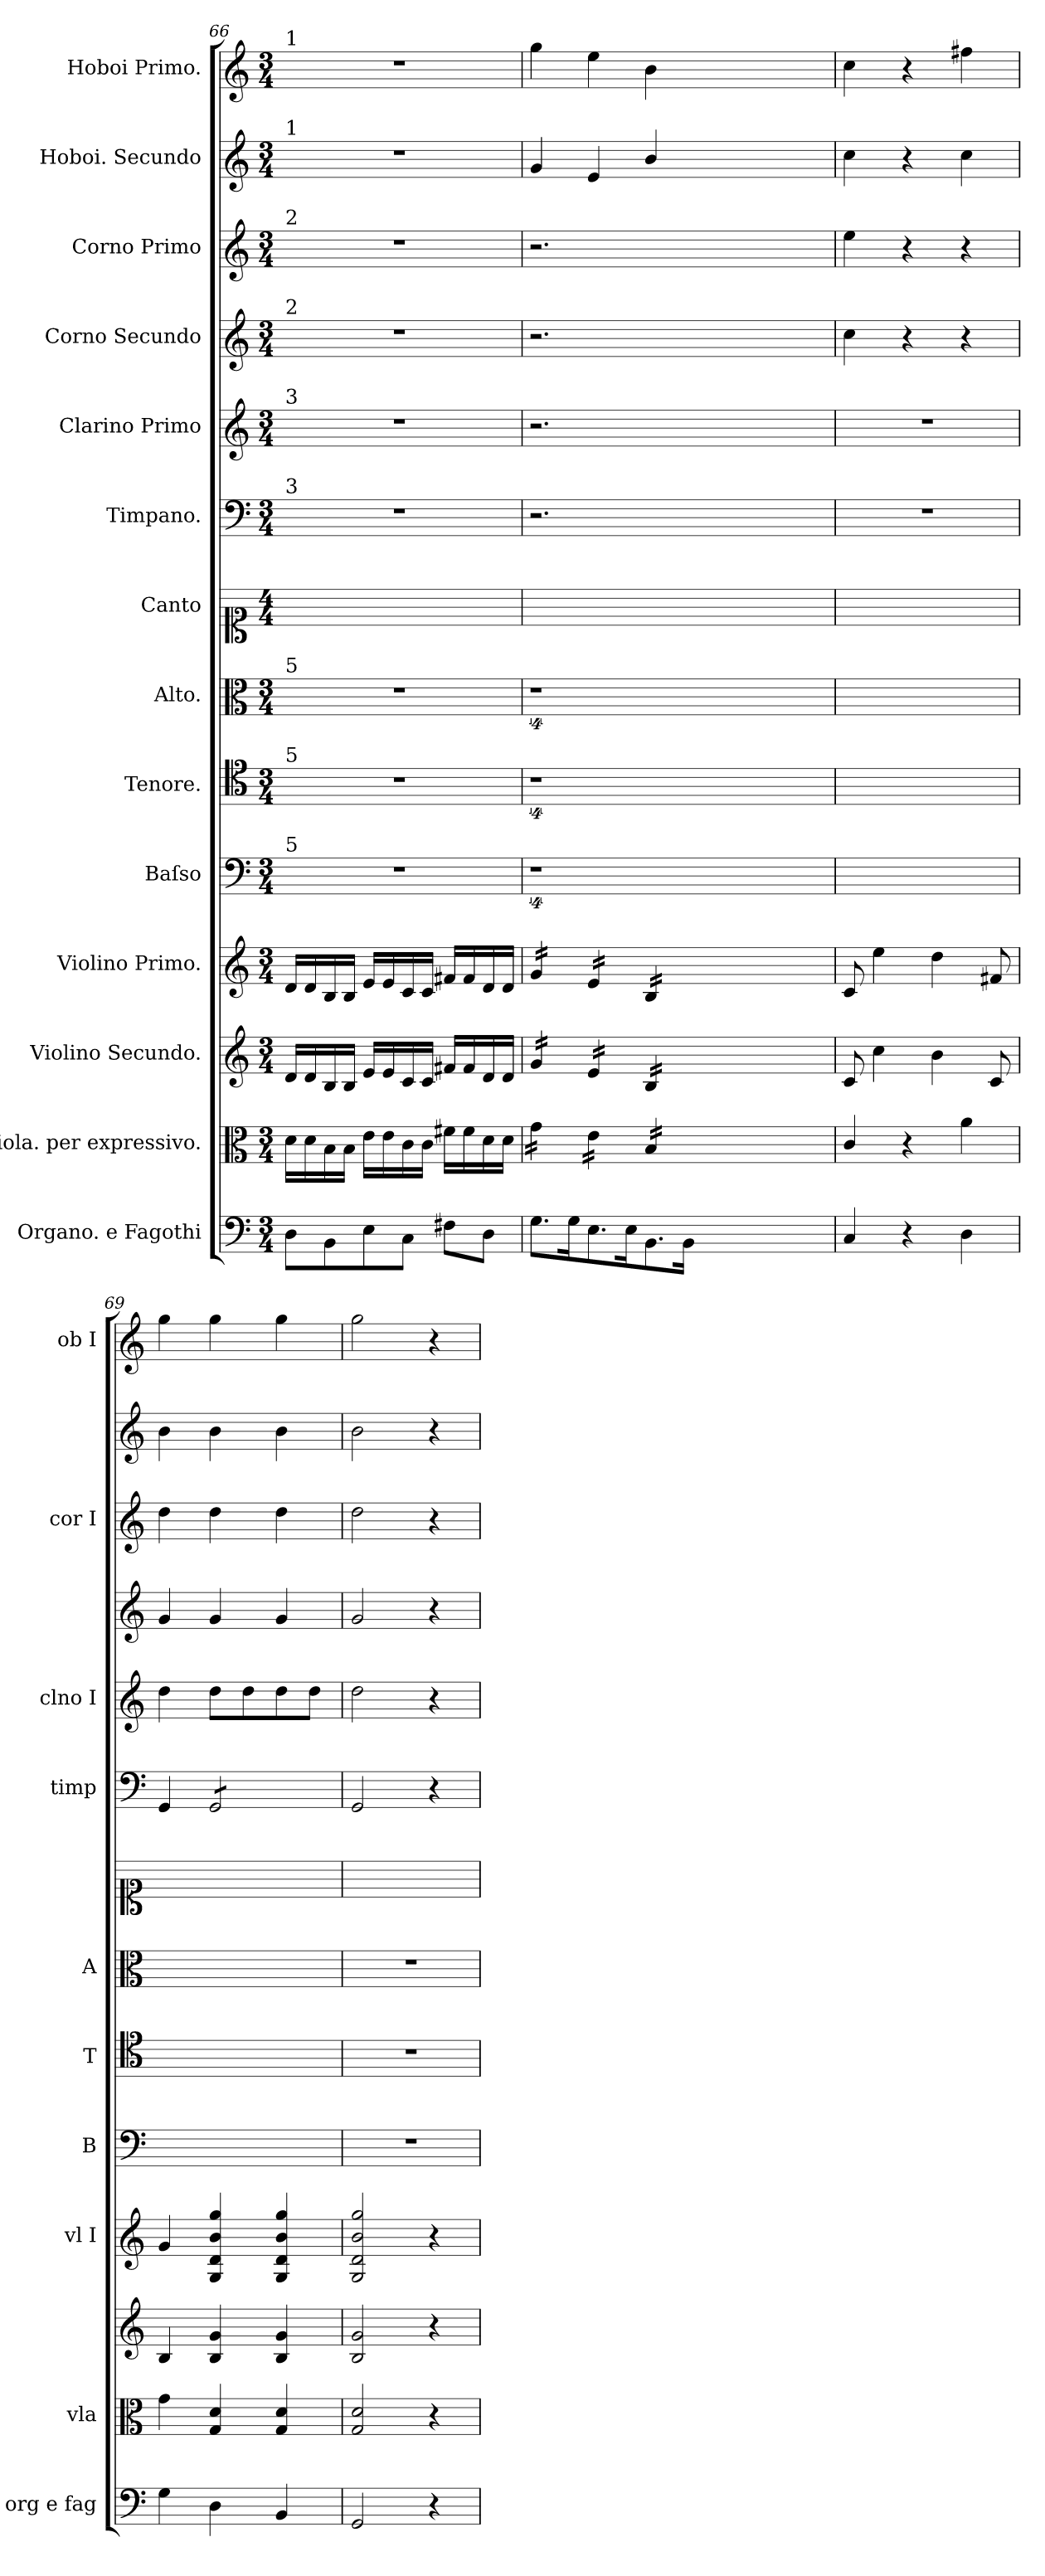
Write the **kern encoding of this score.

**kern	**kern	**kern	**kern	**kern	**kern	**kern	**kern	**kern	**kern	**kern	**kern	**kern	**kern
*part14	*part13	*part12	*part11	*part10	*part9	*part8	*part7	*part6	*part5	*part4	*part3	*part2	*part1
*staff14	*staff13	*staff12	*staff11	*staff10	*staff9	*staff8	*staff7	*staff6	*staff5	*staff4	*staff3	*staff2	*staff1
*I"Organo. e Fagothi	*I"Viola. per expressivo.	*I"Violino Secundo.	*I"Violino Primo.	*I"Baſso	*I"Tenore.	*I"Alto.	*I"Canto	*I"Timpano.	*I"Clarino Primo	*I"Corno Secundo	*I"Corno Primo	*I"Hoboi. Secundo	*I"Hoboi Primo.
*I'org e fag	*I'vla	*	*I'vl I	*I'B	*I'T	*I'A	*	*I'timp	*I'clno I	*	*I'cor I	*	*I'ob I
*clefF4	*clefC3	*clefG2	*clefG2	*clefF4	*clefC4	*clefC3	*clefC1	*clefF4	*clefG2	*clefG2	*clefG2	*clefG2	*clefG2
*k[]	*k[]	*k[]	*k[]	*k[]	*k[]	*k[]	*k[]	*k[]	*k[]	*k[]	*k[]	*k[]	*k[]
*C:	*C:	*C:	*C:	*C:	*C:	*C:	*C:	*C:	*C:	*C:	*C:	*C:	*C:
*M3/4	*M3/4	*M3/4	*M3/4	*M3/4	*M3/4	*M3/4	*M4/4	*M3/4	*M3/4	*M3/4	*M3/4	*M3/4	*M3/4
=66	=66	=66	=66	=66	=66	=66	=66	=66	=66	=66	=66	=66	=66
!	!	!	!	!	!	!	!	!	!	!	!	!	!LO:TX:a:t=1
!	!	!	!	!	!	!	!	!	!	!	!	!LO:TX:a:t=1	!
!	!	!	!	!	!	!	!	!	!	!	!LO:TX:a:t=2	!	!
!	!	!	!	!	!	!	!	!	!	!LO:TX:a:t=2	!	!	!
!	!	!	!	!	!	!	!	!	!LO:TX:a:t=3	!	!	!	!
!	!	!	!	!	!	!	!	!LO:TX:a:t=3	!	!	!	!	!
!	!	!	!	!	!	!LO:TX:a:t=5	!	!	!	!	!	!	!
!	!	!	!	!	!LO:TX:a:t=5	!	!	!	!	!	!	!	!
!	!	!	!	!LO:TX:a:t=5	!	!	!	!	!	!	!	!	!
8D\L	16d\LL	16d/LL	16d/LL	2.r	2.r	2.r	2.ryy	2.r	2.r	2.r	2.r	2.r	2.r
.	16d\	16d/	16d/	.	.	.	.	.	.	.	.	.	.
8BB\	16B\	16B/	16B/	.	.	.	.	.	.	.	.	.	.
.	16B\JJ	16B/JJ	16B/JJ	.	.	.	.	.	.	.	.	.	.
8E\	16e\LL	16e/LL	16e/LL	.	.	.	.	.	.	.	.	.	.
.	16e\	16e/	16e/	.	.	.	.	.	.	.	.	.	.
8C\J	16c\	16c/	16c/	.	.	.	.	.	.	.	.	.	.
.	16c\JJ	16c/JJ	16c/JJ	.	.	.	.	.	.	.	.	.	.
8F#X\L	16f#X\LL	16f#X/LL	16f#X/LL	.	.	.	.	.	.	.	.	.	.
.	16f#\	16f#/	16f#/	.	.	.	.	.	.	.	.	.	.
8D\J	16d\	16d/	16d/	.	.	.	.	.	.	.	.	.	.
.	16d\JJ	16d/JJ	16d/JJ	.	.	.	.	.	.	.	.	.	.
=67	=67	=67	=67	=67	=67	=67	=67	=67	=67	=67	=67	=67	=67
*	*tremolo	*	*	*	*	*	*	*	*	*	*	*	*
*	*	*tremolo	*	*	*	*	*	*	*	*	*	*	*
*	*	*	*tremolo	*	*	*	*	*	*	*	*	*	*
8.G\L	16g\LL	16g/LL	16g/LL	4%9r	4%9r	4%9r	2.ryy	2.r	2.r	2.r	2.r	4g/	4gg\
.	16g\	16g/	16g/	.	.	.	.	.	.	.	.	.	.
.	16g\	16g/	16g/	.	.	.	.	.	.	.	.	.	.
16G\K	16g\JJ	16g/JJ	16g/JJ	.	.	.	.	.	.	.	.	.	.
8.E\	16e\LL	16e/LL	16e/LL	.	.	.	.	.	.	.	.	4e/	4ee\
.	16e\	16e/	16e/	.	.	.	.	.	.	.	.	.	.
.	16e\	16e/	16e/	.	.	.	.	.	.	.	.	.	.
16E\K	16e\JJ	16e/JJ	16e/JJ	.	.	.	.	.	.	.	.	.	.
8.BB\	16B/LL	16B/LL	16B/LL	.	.	.	.	.	.	.	.	4b/	4b\
.	16B/	16B/	16B/	.	.	.	.	.	.	.	.	.	.
.	16B/	16B/	16B/	.	.	.	.	.	.	.	.	.	.
16BB\Jk	16B/JJ	16B/JJ	16B/JJ	.	.	.	.	.	.	.	.	.	.
*	*	*	*Xtremolo	*	*	*	*	*	*	*	*	*	*
*	*	*Xtremolo	*	*	*	*	*	*	*	*	*	*	*
*	*Xtremolo	*	*	*	*	*	*	*	*	*	*	*	*
1.ryy	1.ryy	1.ryy	1.ryy	.	.	.	1.ryy	1.ryy	1.ryy	1.ryy	1.ryy	1.ryy	1.ryy
=68	=68	=68	=68	=68	=68	=68	=68	=68	=68	=68	=68	=68	=68
4C/	4c/	8c/	8c/	2.ryy	2.ryy	2.ryy	2.ryy	2.r	2.r	4cc\	4ee\	4cc\	4cc\
.	.	4cc\	4ee\	.	.	.	.	.	.	.	.	.	.
4r	4r	.	.	.	.	.	.	.	.	4r	4r	4r	4r
.	.	4b\	4dd\	.	.	.	.	.	.	.	.	.	.
4D\	4a\	.	.	.	.	.	.	.	.	4r	4r	4cc\	4ff#X\
.	.	8c/	8f#X/	.	.	.	.	.	.	.	.	.	.
=69	=69	=69	=69	=69	=69	=69	=69	=69	=69	=69	=69	=69	=69
4G\	4g\	4B/	4g/	2.ryy	2.ryy	2.ryy	2.ryy	4GG/	4dd\	4g/	4dd\	4b\	4gg\
*	*	*	*	*	*	*	*	*tremolo	*	*	*	*	*
4D\	4G/ 4d/	4B/ 4g/	4G/ 4d/ 4b/ 4gg/	.	.	.	.	8GG/L	8dd\L	4g/	4dd\	4b\	4gg\
.	.	.	.	.	.	.	.	8GG/	8dd\	.	.	.	.
4BB/	4G/ 4d/	4B/ 4g/	4G/ 4d/ 4b/ 4gg/	.	.	.	.	8GG/	8dd\	4g/	4dd\	4b\	4gg\
.	.	.	.	.	.	.	.	8GG/J	8dd\J	.	.	.	.
*	*	*	*	*	*	*	*	*Xtremolo	*	*	*	*	*
=70	=70	=70	=70	=70	=70	=70	=70	=70	=70	=70	=70	=70	=70
2GG/	2G/ 2d/	2B/ 2g/	2G/ 2d/ 2b/ 2gg/	2.r	2.r	2.r	2.ryy	2GG/	2dd\	2g/	2dd\	2b\	2gg\
4r	4r	4r	4r	.	.	.	.	4r	4r	4r	4r	4r	4r
=	=	=	=	=	=	=	=	=	=	=	=	=	=
*-	*-	*-	*-	*-	*-	*-	*-	*-	*-	*-	*-	*-	*-
